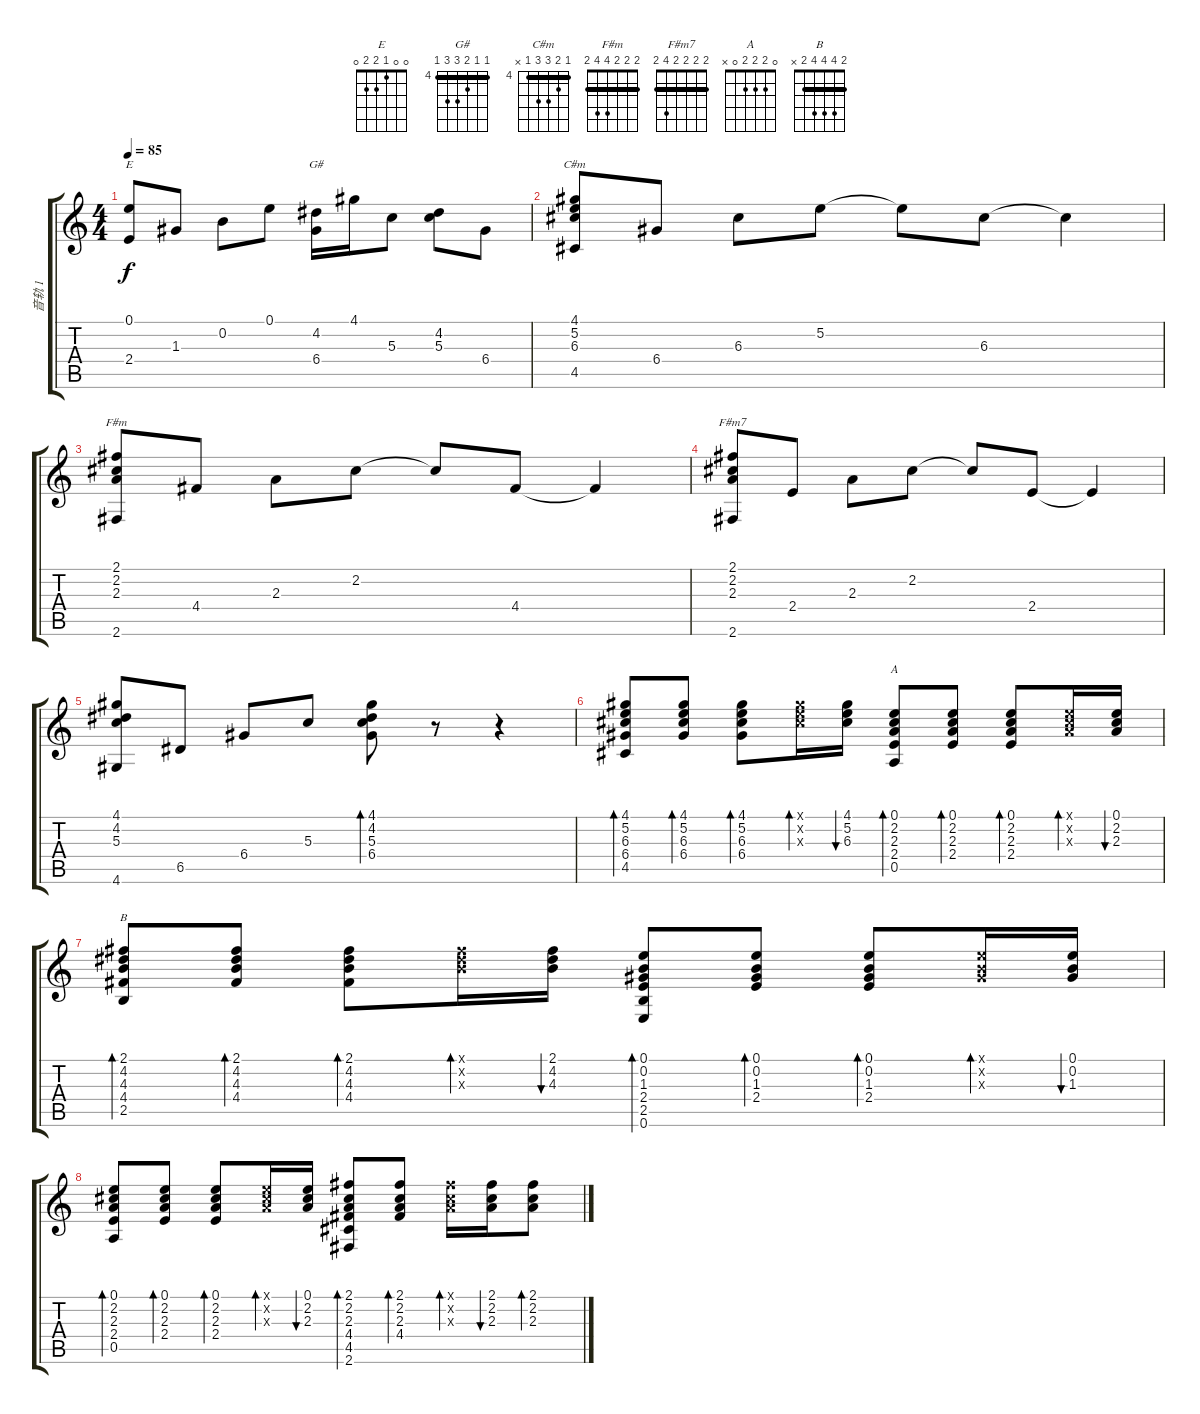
\track ("音轨 1" "音轨 1") {instrument acousticguitarsteel}
\staff {score tabs}
\tuning (E4 B3 G3 D3 A2 E2) {hide}
\chord ("E" 0 0 1 2 2 0)
\chord ("G#" 4 4 5 6 6 4) {firstfret 4 barre 4}
\chord ("C#m" 4 5 6 6 4 x) {firstfret 4 barre 4}
\chord ("F#m" 2 2 2 4 4 2) {barre 2}
\chord ("F#m7" 2 2 2 2 4 2) {barre 2}
\chord ("A" 0 2 2 2 0 x)
\chord ("B" 2 4 4 4 2 x) {barre 2}
\ts (4 4)
\tempo 85
\clef g2
\ks c
(0.1 2.4).8{ch "E" lyrics (0 "") lyrics (1 "") lyrics (2 "") lyrics (3 "") lyrics (4 "") dy f} 1.3.8{lyrics (0 "") lyrics (1 "") lyrics (2 "") lyrics (3 "") lyrics (4 "")} 0.2.8{lyrics (0 "") lyrics (1 "") lyrics (2 "") lyrics (3 "") lyrics (4 "")} 0.1.8{lyrics (0 "") lyrics (1 "") lyrics (2 "") lyrics (3 "") lyrics (4 "")} (4.2 6.4).16{ch "G#" lyrics (0 "") lyrics (1 "") lyrics (2 "") lyrics (3 "") lyrics (4 "")} 4.1.16{lyrics (0 "") lyrics (1 "") lyrics (2 "") lyrics (3 "") lyrics (4 "")} 5.3.8{lyrics (0 "") lyrics (1 "") lyrics (2 "") lyrics (3 "") lyrics (4 "")} (4.2 5.3).8{lyrics (0 "") lyrics (1 "") lyrics (2 "") lyrics (3 "") lyrics (4 "")} 6.4.8{lyrics (0 "") lyrics (1 "") lyrics (2 "") lyrics (3 "") lyrics (4 "")} |
(4.1 5.2 6.3 4.5).8{ch "C#m" txt "" lyrics (0 "") lyrics (1 "") lyrics (2 "") lyrics (3 "") lyrics (4 "")} 6.4.8{lyrics (0 "") lyrics (1 "") lyrics (2 "") lyrics (3 "") lyrics (4 "")} 6.3.8{lyrics (0 "") lyrics (1 "") lyrics (2 "") lyrics (3 "") lyrics (4 "")} 5.2.8{lyrics (0 "") lyrics (1 "") lyrics (2 "") lyrics (3 "") lyrics (4 "")} 5.2{t}.8{lyrics (0 "") lyrics (1 "") lyrics (2 "") lyrics (3 "") lyrics (4 "")} 6.3.8{lyrics (0 "") lyrics (1 "") lyrics (2 "") lyrics (3 "") lyrics (4 "")} 6.3{t}.4{lyrics (0 "") lyrics (1 "") lyrics (2 "") lyrics (3 "") lyrics (4 "")} |
(2.1 2.2 2.3 2.6).8{ch "F#m" lyrics (0 "") lyrics (1 "") lyrics (2 "") lyrics (3 "") lyrics (4 "")} 4.4.8{lyrics (0 "") lyrics (1 "") lyrics (2 "") lyrics (3 "") lyrics (4 "")} 2.3.8{lyrics (0 "") lyrics (1 "") lyrics (2 "") lyrics (3 "") lyrics (4 "")} 2.2.8{lyrics (0 "") lyrics (1 "") lyrics (2 "") lyrics (3 "") lyrics (4 "")} 2.2{t}.8{lyrics (0 "") lyrics (1 "") lyrics (2 "") lyrics (3 "") lyrics (4 "")} 4.4.8{lyrics (0 "") lyrics (1 "") lyrics (2 "") lyrics (3 "") lyrics (4 "")} 4.4{t}.4{lyrics (0 "") lyrics (1 "") lyrics (2 "") lyrics (3 "") lyrics (4 "")} |
(2.1 2.2 2.3 2.6).8{ch "F#m7" lyrics (0 "") lyrics (1 "") lyrics (2 "") lyrics (3 "") lyrics (4 "")} 2.4.8{lyrics (0 "") lyrics (1 "") lyrics (2 "") lyrics (3 "") lyrics (4 "")} 2.3.8{lyrics (0 "") lyrics (1 "") lyrics (2 "") lyrics (3 "") lyrics (4 "")} 2.2.8{lyrics (0 "") lyrics (1 "") lyrics (2 "") lyrics (3 "") lyrics (4 "")} 2.2{t}.8{lyrics (0 "") lyrics (1 "") lyrics (2 "") lyrics (3 "") lyrics (4 "")} 2.4.8{lyrics (0 "") lyrics (1 "") lyrics (2 "") lyrics (3 "") lyrics (4 "")} 2.4{t}.4{lyrics (0 "") lyrics (1 "") lyrics (2 "") lyrics (3 "") lyrics (4 "")} |
(4.1 4.2 5.3 4.6).8{lyrics (0 "") lyrics (1 "") lyrics (2 "") lyrics (3 "") lyrics (4 "")} 6.5.8{lyrics (0 "") lyrics (1 "") lyrics (2 "") lyrics (3 "") lyrics (4 "")} 6.4.8{lyrics (0 "") lyrics (1 "") lyrics (2 "") lyrics (3 "") lyrics (4 "")} 5.3.8{lyrics (0 "") lyrics (1 "") lyrics (2 "") lyrics (3 "") lyrics (4 "")} (4.1 4.2 5.3 6.4).8{bd 30 lyrics (0 "") lyrics (1 "") lyrics (2 "") lyrics (3 "") lyrics (4 "")} r.8 r.4 |
(4.1 5.2 6.3 6.4 4.5).8{bd 30 lyrics (0 "") lyrics (1 "") lyrics (2 "") lyrics (3 "") lyrics (4 "")} (4.1 5.2 6.3 6.4).8{bd 30 lyrics (0 "") lyrics (1 "") lyrics (2 "") lyrics (3 "") lyrics (4 "")} (4.1 5.2 6.3 6.4).8{bd 30 lyrics (0 "") lyrics (1 "") lyrics (2 "") lyrics (3 "") lyrics (4 "")} (4.1{x} 5.2{x} 6.3{x}).16{bd 30 lyrics (0 "") lyrics (1 "") lyrics (2 "") lyrics (3 "") lyrics (4 "")} (4.1 5.2 6.3).16{bu 30 lyrics (0 "") lyrics (1 "") lyrics (2 "") lyrics (3 "") lyrics (4 "")} (0.1 2.2 2.3 2.4 0.5).8{bd 30 ch "A" lyrics (0 "") lyrics (1 "") lyrics (2 "") lyrics (3 "") lyrics (4 "")} (0.1 2.2 2.3 2.4).8{bd 30 lyrics (0 "") lyrics (1 "") lyrics (2 "") lyrics (3 "") lyrics (4 "")} (0.1 2.2 2.3 2.4).8{bd 30 lyrics (0 "") lyrics (1 "") lyrics (2 "") lyrics (3 "") lyrics (4 "")} (0.1{x} 2.2{x} 2.3{x}).16{bd 30 lyrics (0 "") lyrics (1 "") lyrics (2 "") lyrics (3 "") lyrics (4 "")} (0.1 2.2 2.3).16{bu 30 lyrics (0 "") lyrics (1 "") lyrics (2 "") lyrics (3 "") lyrics (4 "")} |
(2.1 4.2 4.3 4.4 2.5).8{bd 30 ch "B" lyrics (0 "") lyrics (1 "") lyrics (2 "") lyrics (3 "") lyrics (4 "")} (2.1 4.2 4.3 4.4).8{bd 30 lyrics (0 "") lyrics (1 "") lyrics (2 "") lyrics (3 "") lyrics (4 "")} (2.1 4.2 4.3 4.4).8{bd 30 lyrics (0 "") lyrics (1 "") lyrics (2 "") lyrics (3 "") lyrics (4 "")} (2.1{x} 4.2{x} 4.3{x}).16{bd 30 lyrics (0 "") lyrics (1 "") lyrics (2 "") lyrics (3 "") lyrics (4 "")} (2.1 4.2 4.3).16{bu 30 lyrics (0 "") lyrics (1 "") lyrics (2 "") lyrics (3 "") lyrics (4 "")} (0.1 0.2 1.3 2.4 2.5 0.6).8{bd 30 lyrics (0 "") lyrics (1 "") lyrics (2 "") lyrics (3 "") lyrics (4 "")} (0.1 0.2 1.3 2.4).8{bd 30 lyrics (0 "") lyrics (1 "") lyrics (2 "") lyrics (3 "") lyrics (4 "")} (0.1 0.2 1.3 2.4).8{bd 30 txt "" lyrics (0 "") lyrics (1 "") lyrics (2 "") lyrics (3 "") lyrics (4 "")} (0.1{x} 0.2{x} 1.3{x}).16{bd 30 lyrics (0 "") lyrics (1 "") lyrics (2 "") lyrics (3 "") lyrics (4 "")} (0.1 0.2 1.3).16{bu 30 lyrics (0 "") lyrics (1 "") lyrics (2 "") lyrics (3 "") lyrics (4 "")} |
(0.1 2.2 2.3 2.4 0.5).8{bd 30 lyrics (0 "") lyrics (1 "") lyrics (2 "") lyrics (3 "") lyrics (4 "")} (0.1 2.2 2.3 2.4).8{bd 30 lyrics (0 "") lyrics (1 "") lyrics (2 "") lyrics (3 "") lyrics (4 "")} (0.1 2.2 2.3 2.4).8{bd 30 lyrics (0 "") lyrics (1 "") lyrics (2 "") lyrics (3 "") lyrics (4 "")} (0.1{x} 2.2{x} 2.3{x}).16{bd 30 lyrics (0 "") lyrics (1 "") lyrics (2 "") lyrics (3 "") lyrics (4 "")} (0.1 2.2 2.3).16{bu 30 lyrics (0 "") lyrics (1 "") lyrics (2 "") lyrics (3 "") lyrics (4 "")} (2.1 2.2 2.3 4.4 4.5 2.6).8{bd 30 lyrics (0 "") lyrics (1 "") lyrics (2 "") lyrics (3 "") lyrics (4 "")} (2.1 2.2 2.3 4.4).8{bd 30 lyrics (0 "") lyrics (1 "") lyrics (2 "") lyrics (3 "") lyrics (4 "")} (2.1{x} 2.2{x} 2.3{x}).16{bd 30 lyrics (0 "") lyrics (1 "") lyrics (2 "") lyrics (3 "") lyrics (4 "")} (2.1 2.2 2.3).16{bu 30 lyrics (0 "") lyrics (1 "") lyrics (2 "") lyrics (3 "") lyrics (4 "")} (2.1 2.2 2.3).8{bd 30 lyrics (0 "") lyrics (1 "") lyrics (2 "") lyrics (3 "") lyrics (4 "")}
